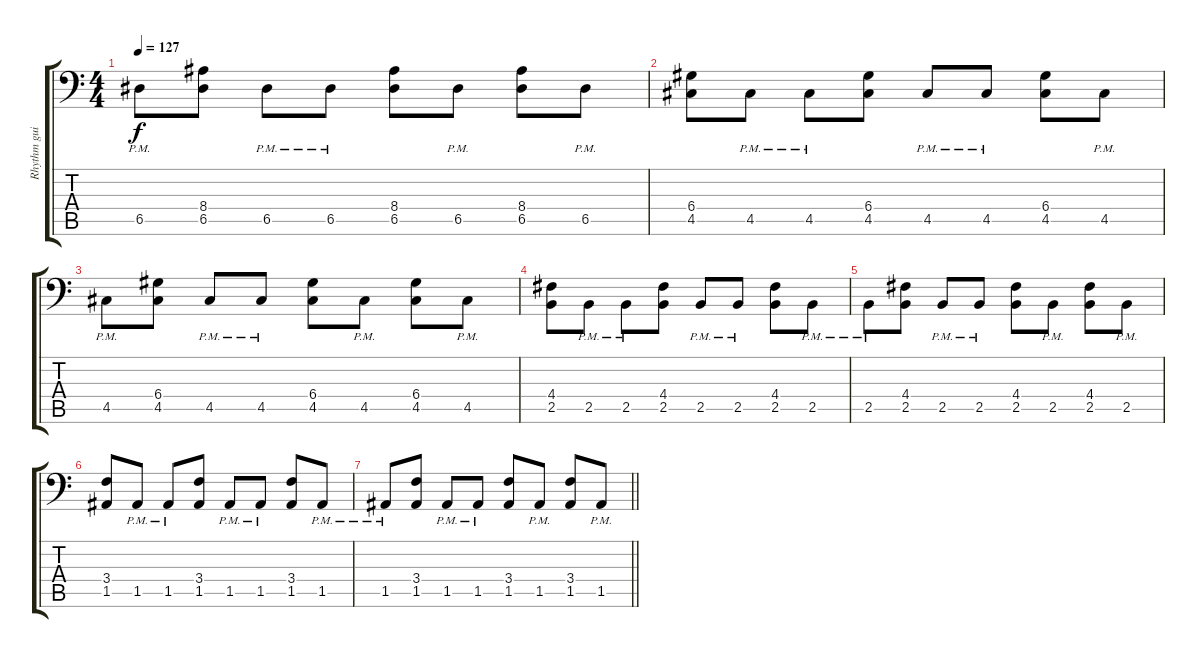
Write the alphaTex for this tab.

\track ("Rhythm guitar" "Rhythm gui") {instrument distortionguitar}
\staff {score tabs}
\tuning (E3 B2 G2 D2 A1 E1) {hide}
\ts (4 4)
\tempo 127
\clef f4
\ks c
6.5{pm}.8{dy f} (8.4 6.5).8 6.5{pm}.8 6.5{pm}.8 (8.4 6.5).8 6.5{pm}.8 (8.4 6.5).8 6.5{pm}.8 |
(6.4 4.5).8 4.5{pm}.8 4.5{pm}.8 (6.4 4.5).8 4.5{pm}.8 4.5{pm}.8 (6.4 4.5).8 4.5{pm}.8 |
4.5{pm}.8 (6.4 4.5).8 4.5{pm}.8 4.5{pm}.8 (6.4 4.5).8 4.5{pm}.8 (6.4 4.5).8 4.5{pm}.8 |
(4.4 2.5).8 2.5{pm}.8 2.5{pm}.8 (4.4 2.5).8 2.5{pm}.8 2.5{pm}.8 (4.4 2.5).8 2.5{pm}.8 |
2.5{pm}.8 (4.4 2.5).8 2.5{pm}.8 2.5{pm}.8 (4.4 2.5).8 2.5{pm}.8 (4.4 2.5).8 2.5{pm}.8 |
(3.4 1.5).8 1.5{pm}.8 1.5{pm}.8 (3.4 1.5).8 1.5{pm}.8 1.5{pm}.8 (3.4 1.5).8 1.5{pm}.8 |
\barLineRight lightlight
1.5{pm}.8 (3.4 1.5).8 1.5{pm}.8 1.5{pm}.8 (3.4 1.5).8 1.5{pm}.8 (3.4 1.5).8 1.5{pm}.8
